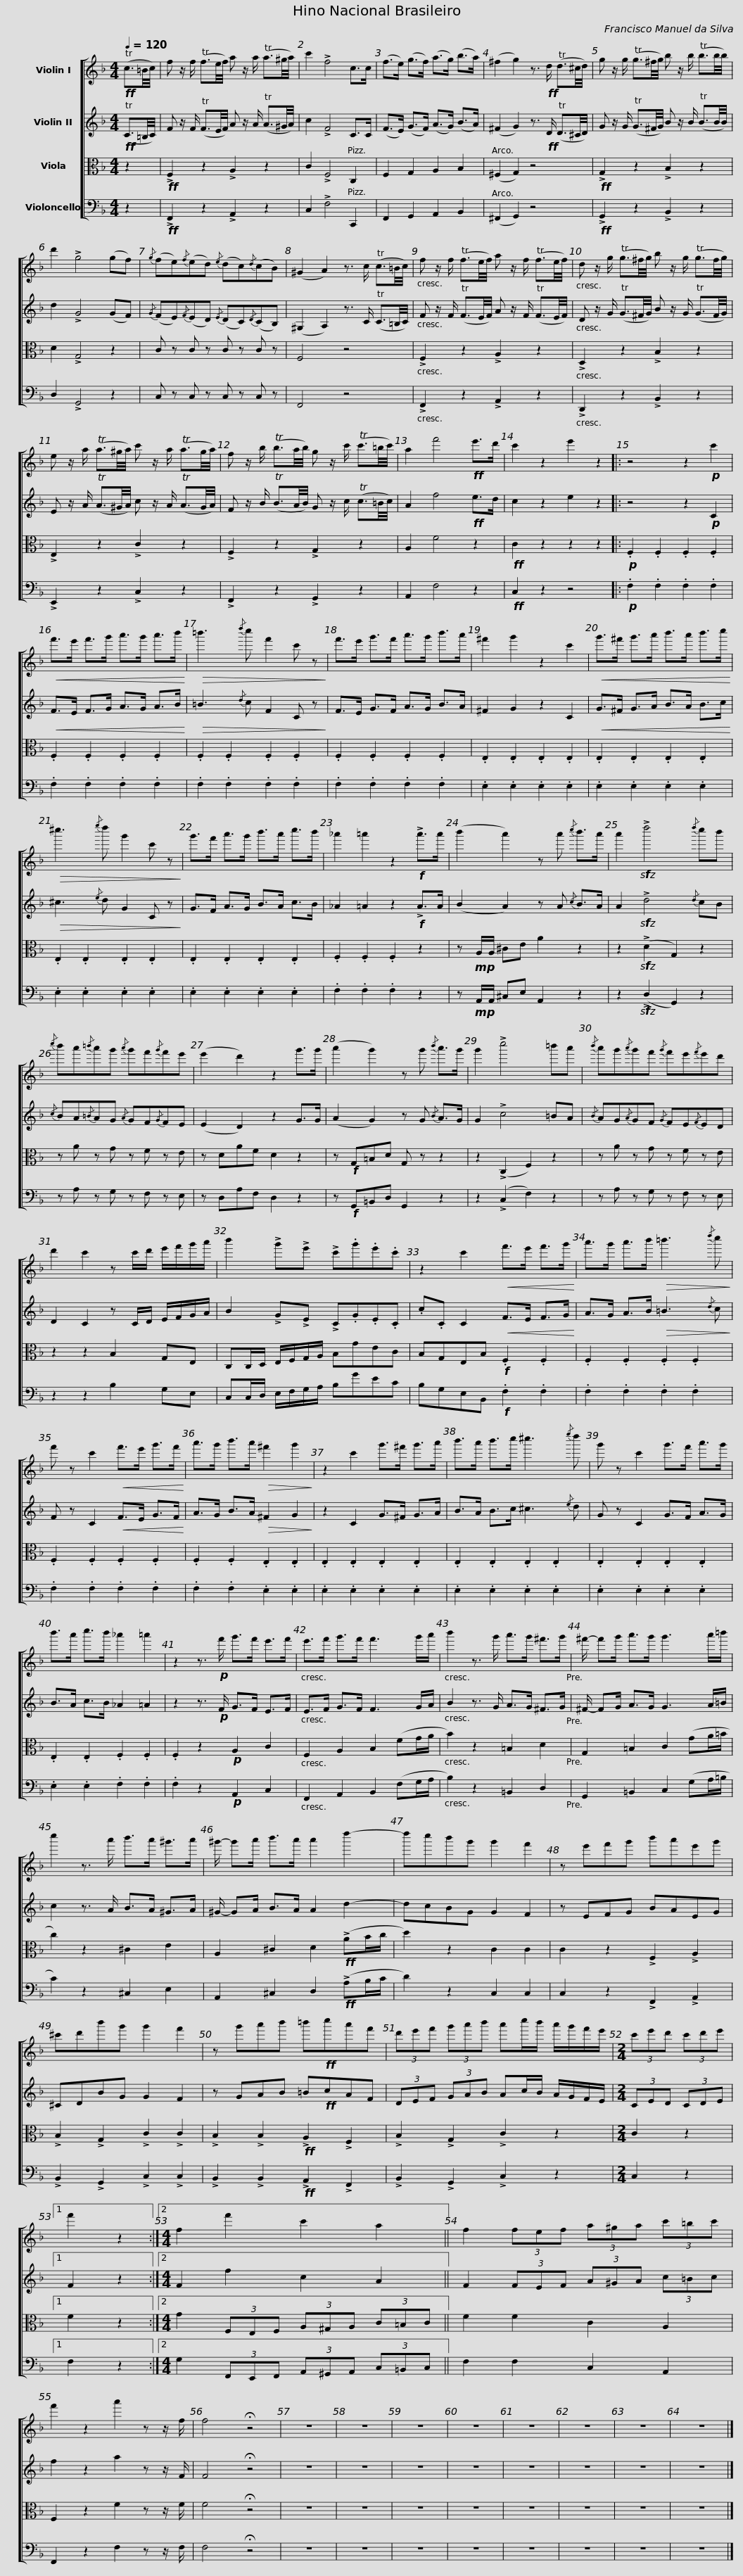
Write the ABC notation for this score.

X:1
%%score [ 1 2 3 4 ]
L:1/8
Q:1/4=120
M:4/4
I:linebreak $
K:F
V:1 treble
V:2 treble
V:3 alto
V:4 bass
V:1
!ff! (Tc3/2=B/4c/4) | f z/ f/ (Tf3/2e/4f/4) a z/ a/ (Ta3/2^g/4a/4) | c'2 !>!f4 c>c | (f>e) (g>f) (a>g) (b>a) |$ (^f2 g2) z3/2!ff! d/ (Td3/2^c/4d/4) | %5
 g z/ g/ (Tg3/2^f/4g/4) b z/ b/ (Tb3/2b/4b/4) | d'2 !>!g4 (gf) |{/g} (fe){/f}(ed){/e} (dc){/d}(cB) |$ (^G2 A2) z3/2 c/ (Tc3/2=B/4c/4) | f z/ f/ (Tf3/2e/4f/4) a z/ f/ (Tf3/2e/4f/4) | %10
 d z/ g/ (Tg3/2^f/4g/4) b z/ g/ (Tg3/2f/4g/4) |$ e z/ a/ (Ta3/2^g/4a/4) c' z/ a/ (Ta3/2g/4a/4) | f z/ b/ (Tb3/2a/4b/4) g z/ c'/ (Tc'3/2=b/4c'/4) | a2 f'4!ff! e'>d' | c'2 z2 e'2 z2 |:$ %15
 z4 z2!p! c'2 |!<(! f'>e' f'>g' a'>g' a'>b'!<)! |!>(! =b'3{/d''} c'' f'2 c' z!>)! | f'>e' g'>f' a'>g' b'>a' | ^f'2 g'2 z2 c'2 |$ %20
!<(! g'>^f' g'>a' b'>a' b'>c''!<)! |!>(! ^c''3{/e''} d'' g'2 c' z!>)! | g'>f' a'>g' b'>a' c''>b' | _a'2 =a'2 z2!f! !>!a'>a' |$ (b'2 a'2) z a'{/c''} b'>a' | %25
 a'2!sfz! !>!d''4{/d''} c''b' |{/c''} b'a'{/=b'}a'g'{/a'} g'f'{/g'}f'e' | (e'2 d'2) z2 g'>g' |$ (a'2 g'2) z g'{/b'} a'>g' | g'2 !>!c''4 =b'a' | %30
{/b'} a'g'{/a'}g'f'{/g'} f'e'{/f'}e'd' | d'2 c'2 z c'/d'/ e'/f'/g'/a'/ |$ b'2 !>!g'!>!e' !>!c'.g'.e'.c' | z2 c'2!<(! f'>e' f'>g'!<)! | a'>g' a'>b'!>(! =b'3{/d''} c''!>)! | %35
 f' z c'2!<(! f'>e' g'>f'!<)! |$ a'>g' b'>a'!>(! ^f'2 g'2!>)! | z2 c'2 g'>^f' g'>a' | b'>a' b'>c'' ^c''3{/e''} d'' | g' z c'2 g'>f' a'>g' |$ %40
 b'>a' c''>b' _a'2 =a'2 | z2 z3/2!p! f'/ g'>f' e'>f' | e'>f' g'>f' f'3 g'/a'/ | b'2 z3/2 g'/ a'>g' ^f'>g' |$ ^f'/- f'g'/ a'>g' g'3 a'/=b'/ | %45
 c''2 z3/2 a'/ b'>a' ^g'>a' | ^g'/- g'a'/ b'>a' a'2 d''2- | d''c''b'g' g'2 f'2 |$ z e'f'g' b'a'e'g' | ^c'd'b'g' g'2 f'2 | %50
 z g'a'b' =b'!ff!c''a'f' |$ (3d'e'f' (3g'a'b' a'c''/b'/ a'/g'/f'/e'/ |[M:2/4] (3c'e'd' (3c'd'e' |1 f'2 z2 :|2[M:4/4] f2 f'2 c'2 a2 ||$ %55
 f2 (3fef (3a^ga (3c'=bc' | f'2 z2 a'2 z z/ f/ | f4 !fermata!z4 | z8 | z8 | %60
 z8 | z8 | z8 | z8 | z8 | %65
 z8 |] %66
V:2
!ff! (TC3/2=B,/4C/4) | F z/ F/ (TF3/2E/4F/4) A z/ A/ (TA3/2^G/4A/4) | c2 !>!F4 C>C | (F>E) (G>F) (A>G) (B>A) |$ (^F2 G2) z3/2!ff! D/ (TD3/2^C/4D/4) | %5
 G z/ G/ (TG3/2^F/4G/4) B z/ B/ (TB3/2B/4B/4) | d2 !>!G4 (GF) |{/G} (FE){/F}(ED){/E} (DC){/D}(CB,) |$ (^G,2 A,2) z3/2 C/ (TC3/2=B,/4C/4) | F z/ F/ (TF3/2E/4F/4) A z/ F/ (TF3/2E/4F/4) | %10
 D z/ G/ (TG3/2^F/4G/4) B z/ G/ (TG3/2F/4G/4) |$ E z/ A/ (TA3/2^G/4A/4) c z/ A/ (TA3/2G/4A/4) | F z/ B/ (TB3/2A/4B/4) G z/ c/ (Tc3/2=B/4c/4) | A2 f4!ff! e>d | c2 z2 e2 z2 |:$ %15
 z4 z2!p! C2 |!<(! F>E F>G A>G A>B!<)! |!>(! =B3{/d} c F2 C z!>)! | F>E G>F A>G B>A | ^F2 G2 z2 C2 |$ %20
!<(! G>^F G>A B>A B>c!<)! |!>(! ^c3{/e} d G2 C z!>)! | G>F A>G B>A c>B | _A2 =A2 z2!f! !>!A>A |$ (B2 A2) z A{/c} B>A | %25
 A2!sfz! !>!d4{/d} cB |{/c} BA{/=B}AG{/A} GF{/G}FE | (E2 D2) z2 G>G |$ (A2 G2) z G{/B} A>G | G2 !>!c4 =BA | %30
{/B} AG{/A}GF{/G} FE{/F}ED | D2 C2 z C/D/ E/F/G/A/ |$ B2 !>!G!>!E !>!C.G.E.C | .c.C C2!<(! F>E F>G!<)! | A>G A>B!>(! =B3{/d} c!>)! | %35
 F z C2!<(! F>E G>F!<)! |$ A>G B>A!>(! ^F2 G2!>)! | z2 C2 G>^F G>A | B>A B>c ^c3{/e} d | G z C2 G>F A>G |$ %40
 B>A c>B _A2 =A2 | z2 z3/2!p! F/ G>F E>F | E>F G>F F3 G/A/ | B2 z3/2 G/ A>G ^F>G |$ ^F/- FG/ A>G G3 A/=B/ | %45
 c2 z3/2 A/ B>A ^G>A | ^G/- GA/ B>A A2 d2- | dcBG G2 F2 |$ z EFG BAEG | ^CDBG G2 F2 | %50
 z GAB =B!ff!cAF |$ (3DEF (3GAB Ac/B/ A/G/F/E/ |[M:2/4] (3CED (3CDE |1 F2 z2 :|2[M:4/4] F2 f2 c2 A2 ||$ %55
 F2 (3FEF (3A^GA (3c=Bc | f2 z2 a2 z z/ F/ | F4 !fermata!z4 | z8 | z8 | %60
 z8 | z8 | z8 | z8 | z8 | %65
 z8 |] %66
V:3
 z2 |!ff! !>!F,2 z2 !>!A,2 z2 | C2 !>!F,4 C,2 | F,2 G,2 A,2 B,2 |$ (^F,2 G,2) z4 | %5
!ff! !>!G,2 z2 !>!B,2 z2 | D2 !>!G,4 z2 | C z C z C z C z |$ F,4 z4 | !>!F,2 z2 !>!A,2 z2 | %10
 !>!D,2 z2 !>!B,2 z2 |$ !>!E,2 z2 !>!C2 z2 | !>!F,2 z2 !>!G,2 z2 | A,2 F4 z2 |!ff! C2 z2 z2 z2 |:$ %15
!p! .F,2 .F,2 .F,2 .F,2 | .F,2 .F,2 .F,2 .F,2 | .F,2 .F,2 .F,2 .F,2 | .F,2 .F,2 .F,2 .F,2 | .E,2 .E,2 .E,2 .E,2 |$ %20
 .E,2 .E,2 .E,2 .E,2 | .E,2 .E,2 .E,2 .E,2 | .E,2 .E,2 .E,2 .E,2 | .F,2 .F,2 .F,2 z2 |$ z!mp! A,/A,/ ^CE A2 z2 | %25
 z2!sfz! (!>!D2 G,2) z2 | z A z G z F z E | z DAF D2 z2 |$ z!f! G,=B,D G, z z2 | z2 (!>!C,2 F,2) z2 | %30
 z A z G z F z E | z2 z2 B,2 G,E, |$ C,C,/D,/ E,/F,/G,/A,/ B,GEC | B,G,E,B,!f! .F,2 .F,2 | .F,2 .F,2 .F,2 .F,2 | %35
 .F,2 .F,2 .F,2 .F,2 |$ .F,2 .F,2 .E,2 .E,2 | .E,2 .E,2 .E,2 .E,2 | .E,2 .E,2 .E,2 .E,2 | .E,2 .E,2 .E,2 .E,2 |$ %40
 .E,2 .E,2 .F,2 .F,2 | .F,2 z2!p! A,2 C2 | F,2 A,2 B,2 (FG/A/ | B2) z2 =B,2 D2 |$ G,2 =B,2 C2 (GA/=B/ | %45
 c2) z2 ^C2 E2 | A,2 ^C2 D2!ff! (!>!AB/c/ | d2) z2 C2 C2 |$ C2 z2 !>!F,2 !>!A,2 | !>!B,2 !>!G,2 !>!C2 !>!C2 | %50
 !>!B,2 !>!B,2!ff! !>!A,2 !>!F,2 |$ !>!B,2 !>!G,2 !>!C2 z2 |[M:2/4] C2 z2 |1 F2 z2 :|2[M:4/4] G2 (3F,E,F, (3A,^G,A, (3C=B,C ||$ %55
 F2 F2 C2 A,2 | F,2 z2 F2 z z/ F/ | F4 !fermata!z4 | z8 | z8 | %60
 z8 | z8 | z8 | z8 | z8 | %65
 z8 |] %66
V:4
 z2 |!ff! !>!F,,2 z2 !>!A,,2 z2 | C,2 !>!F,4 C,,2 | F,,2 G,,2 A,,2 B,,2 |$ (^F,,2 G,,2) z4 | %5
!ff! !>!G,,2 z2 !>!B,,2 z2 | D,2 !>!G,,4 z2 | C, z C, z C, z C, z |$ F,,4 z4 | !>!F,,2 z2 !>!A,,2 z2 | %10
 !>!D,,2 z2 !>!B,,2 z2 |$ !>!E,,2 z2 !>!C,2 z2 | !>!F,,2 z2 !>!G,,2 z2 | A,,2 F,4 z2 |!ff! C,2 z2 z4 |:$ %15
!p! .F,2 .F,2 .F,2 .F,2 | .F,2 .F,2 .F,2 .F,2 | .F,2 .F,2 .F,2 .F,2 | .F,2 .F,2 .F,2 .F,2 | .E,2 .E,2 .E,2 .E,2 |$ %20
 .E,2 .E,2 .E,2 .E,2 | .E,2 .E,2 .E,2 .E,2 | .E,2 .E,2 .E,2 .E,2 | .F,2 .F,2 .F,2 z2 |$ z!mp! A,,/A,,/ ^C,E, A,,2 z2 | %25
 z2!sfz! (!>!D,2 G,,2) z2 | z A, z G, z F, z E, | z D,A,F, D,2 z2 |$ z!f! G,,=B,,D, G,,2 z2 | z2 (!>!C,2 F,2) z2 | %30
 z A, z G, z F, z E, | z2 z2 B,2 G,E, |$ C,C,/D,/ E,/F,/G,/A,/ B,GEC | B,G,E,B,,!f! .F,2 .F,2 | .F,2 .F,2 .F,2 .F,2 | %35
 .F,2 .F,2 .F,2 .F,2 |$ .F,2 .F,2 .E,2 .E,2 | .E,2 .E,2 .E,2 .E,2 | .E,2 .E,2 .E,2 .E,2 | .E,2 .E,2 .E,2 .E,2 |$ %40
 .E,2 .E,2 .F,2 .F,2 | .F,2 z2!p! A,,2 C,2 | F,,2 A,,2 B,,2 (F,G,/A,/ | B,2) z2 =B,,2 D,2 |$ G,,2 =B,,2 C,2 (G,A,/=B,/ | %45
 C2) z2 ^C,2 E,2 | A,,2 ^C,2 D,2!ff! (!>!A,B,/C/ | D2) z2 C,2 C,2 |$ C,2 z2 !>!F,,2 !>!A,,2 | !>!B,,2 !>!G,,2 !>!C,2 !>!C,2 | %50
 !>!B,,2 !>!B,,2!ff! !>!A,,2 !>!F,,2 |$ !>!B,,2 !>!G,,2 !>!C,2 z2 |[M:2/4] C,2 z2 |1 F,2 z2 :|2[M:4/4] G,2 (3F,,E,,F,, (3A,,^G,,A,, (3C,=B,,C, ||$ %55
 F,2 F,2 C,2 A,,2 | F,,2 z2 F,2 z z/ F,/ | F,4 !fermata!z4 | z8 | z8 | %60
 z8 | z8 | z8 | z8 | z8 | %65
 z8 |] %66
